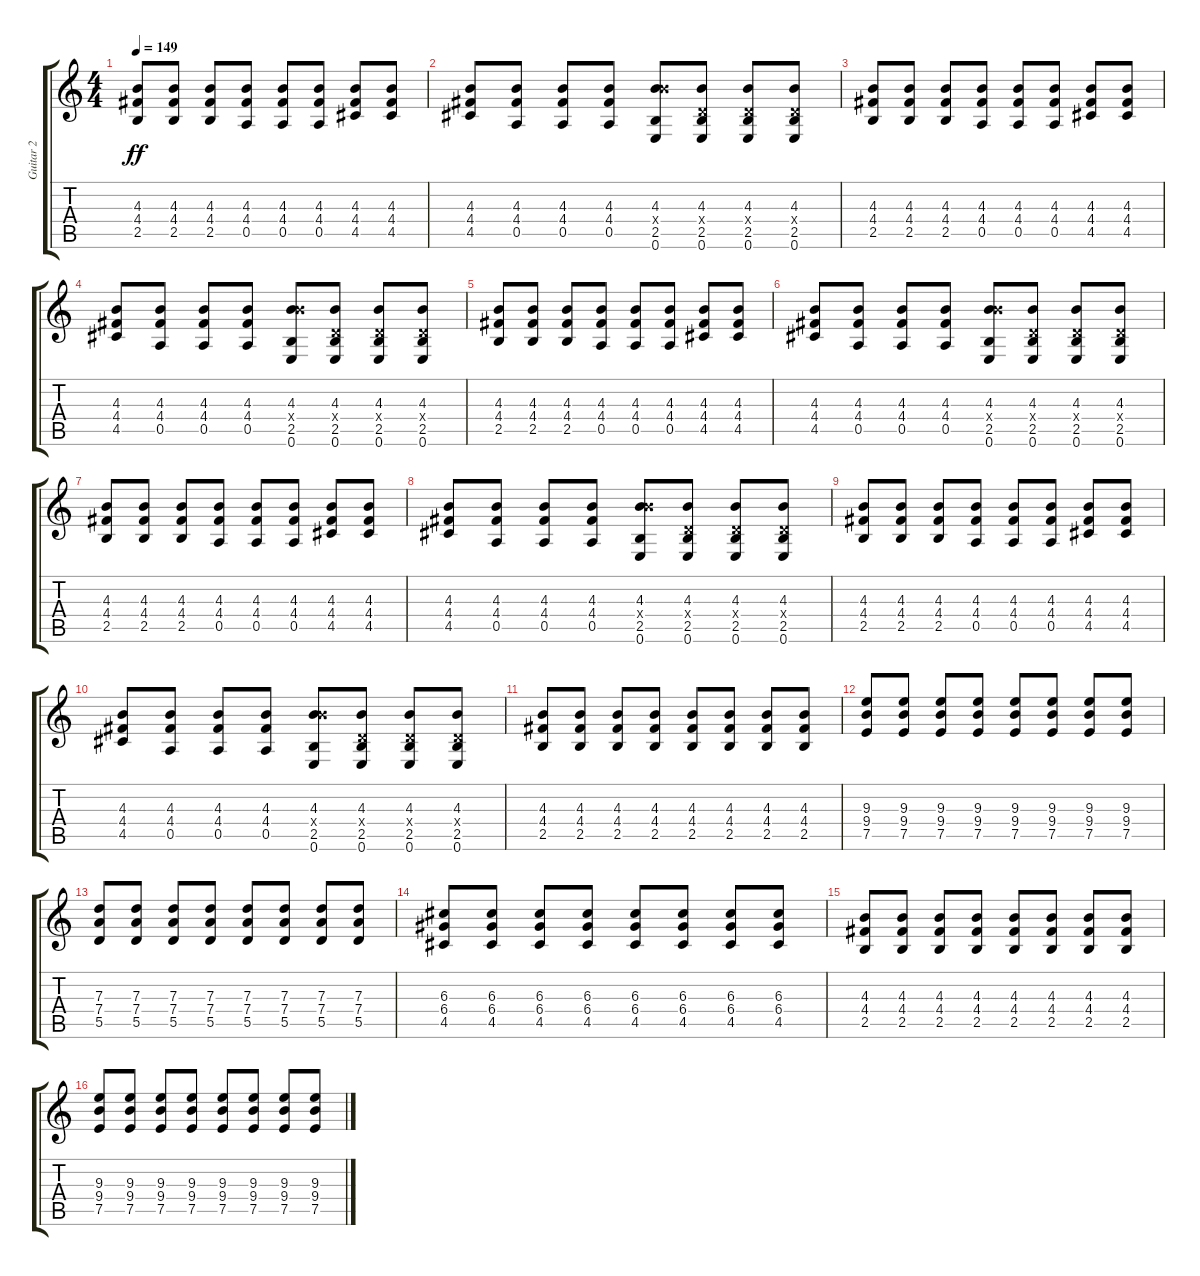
\track ("Guitar 2" "Guitar 2") {instrument distortionguitar}
\staff {score tabs}
\tuning (E4 B3 G3 D3 A2 E2) {hide}
\ts (4 4)
\tempo 149
\clef g2
\ks c
(4.3 4.4 2.5).8{dy ff} (4.3 4.4 2.5).8 (4.3 4.4 2.5).8 (4.3 4.4 0.5).8 (4.3 4.4 0.5).8 (4.3 4.4 0.5).8 (4.3 4.4 4.5).8 (4.3 4.4 4.5).8 |
(4.3 4.4 4.5).8 (4.3 4.4 0.5).8 (4.3 4.4 0.5).8 (4.3 4.4 0.5).8 (4.3 9.4{x} 2.5 0.6).8 (4.3 0.4{x} 2.5 0.6).8 (4.3 0.4{x} 2.5 0.6).8 (4.3 0.4{x} 2.5 0.6).8 |
(4.3 4.4 2.5).8 (4.3 4.4 2.5).8 (4.3 4.4 2.5).8 (4.3 4.4 0.5).8 (4.3 4.4 0.5).8 (4.3 4.4 0.5).8 (4.3 4.4 4.5).8 (4.3 4.4 4.5).8 |
(4.3 4.4 4.5).8 (4.3 4.4 0.5).8 (4.3 4.4 0.5).8 (4.3 4.4 0.5).8 (4.3 9.4{x} 2.5 0.6).8 (4.3 0.4{x} 2.5 0.6).8 (4.3 0.4{x} 2.5 0.6).8 (4.3 0.4{x} 2.5 0.6).8 |
(4.3 4.4 2.5).8 (4.3 4.4 2.5).8 (4.3 4.4 2.5).8 (4.3 4.4 0.5).8 (4.3 4.4 0.5).8 (4.3 4.4 0.5).8 (4.3 4.4 4.5).8 (4.3 4.4 4.5).8 |
(4.3 4.4 4.5).8 (4.3 4.4 0.5).8 (4.3 4.4 0.5).8 (4.3 4.4 0.5).8 (4.3 9.4{x} 2.5 0.6).8 (4.3 0.4{x} 2.5 0.6).8 (4.3 0.4{x} 2.5 0.6).8 (4.3 0.4{x} 2.5 0.6).8 |
(4.3 4.4 2.5).8 (4.3 4.4 2.5).8 (4.3 4.4 2.5).8 (4.3 4.4 0.5).8 (4.3 4.4 0.5).8 (4.3 4.4 0.5).8 (4.3 4.4 4.5).8 (4.3 4.4 4.5).8 |
(4.3 4.4 4.5).8 (4.3 4.4 0.5).8 (4.3 4.4 0.5).8 (4.3 4.4 0.5).8 (4.3 9.4{x} 2.5 0.6).8 (4.3 0.4{x} 2.5 0.6).8 (4.3 0.4{x} 2.5 0.6).8 (4.3 0.4{x} 2.5 0.6).8 |
(4.3 4.4 2.5).8 (4.3 4.4 2.5).8 (4.3 4.4 2.5).8 (4.3 4.4 0.5).8 (4.3 4.4 0.5).8 (4.3 4.4 0.5).8 (4.3 4.4 4.5).8 (4.3 4.4 4.5).8 |
(4.3 4.4 4.5).8 (4.3 4.4 0.5).8 (4.3 4.4 0.5).8 (4.3 4.4 0.5).8 (4.3 9.4{x} 2.5 0.6).8 (4.3 0.4{x} 2.5 0.6).8 (4.3 0.4{x} 2.5 0.6).8 (4.3 0.4{x} 2.5 0.6).8 |
(4.3 4.4 2.5).8 (4.3 4.4 2.5).8 (4.3 4.4 2.5).8 (4.3 4.4 2.5).8 (4.3 4.4 2.5).8 (4.3 4.4 2.5).8 (4.3 4.4 2.5).8 (4.3 4.4 2.5).8 |
(9.3 9.4 7.5).8 (9.3 9.4 7.5).8 (9.3 9.4 7.5).8 (9.3 9.4 7.5).8 (9.3 9.4 7.5).8 (9.3 9.4 7.5).8 (9.3 9.4 7.5).8 (9.3 9.4 7.5).8 |
(7.3 7.4 5.5).8 (7.3 7.4 5.5).8 (7.3 7.4 5.5).8 (7.3 7.4 5.5).8 (7.3 7.4 5.5).8 (7.3 7.4 5.5).8 (7.3 7.4 5.5).8 (7.3 7.4 5.5).8 |
(6.3 6.4 4.5).8 (6.3 6.4 4.5).8 (6.3 6.4 4.5).8 (6.3 6.4 4.5).8 (6.3 6.4 4.5).8 (6.3 6.4 4.5).8 (6.3 6.4 4.5).8 (6.3 6.4 4.5).8 |
(4.3 4.4 2.5).8 (4.3 4.4 2.5).8 (4.3 4.4 2.5).8 (4.3 4.4 2.5).8 (4.3 4.4 2.5).8 (4.3 4.4 2.5).8 (4.3 4.4 2.5).8 (4.3 4.4 2.5).8 |
(9.3 9.4 7.5).8 (9.3 9.4 7.5).8 (9.3 9.4 7.5).8 (9.3 9.4 7.5).8 (9.3 9.4 7.5).8 (9.3 9.4 7.5).8 (9.3 9.4 7.5).8 (9.3 9.4 7.5).8
